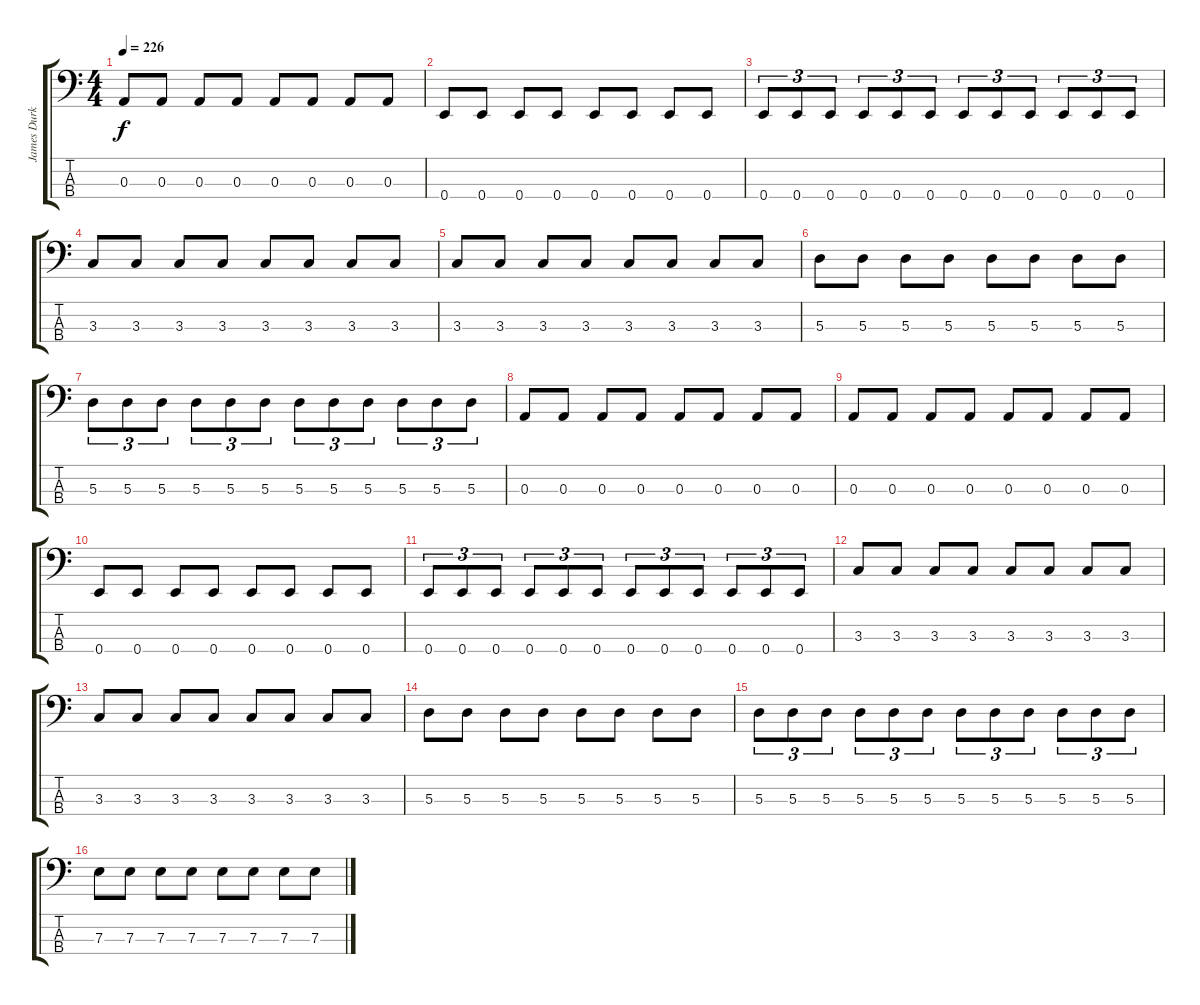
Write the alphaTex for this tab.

\track ("James Durkin (Bass)" "James Durk") {instrument electricbasspick}
\staff {score tabs}
\tuning (G2 D2 A1 E1) {hide}
\ts (4 4)
\tempo 226
\clef f4
\ks c
0.3.8{dy f} 0.3.8 0.3.8 0.3.8 0.3.8 0.3.8 0.3.8 0.3.8 |
0.4.8 0.4.8 0.4.8 0.4.8 0.4.8 0.4.8 0.4.8 0.4.8 |
0.4.8{tu (3 2)} 0.4.8{tu (3 2)} 0.4.8{tu (3 2)} 0.4.8{tu (3 2)} 0.4.8{tu (3 2)} 0.4.8{tu (3 2)} 0.4.8{tu (3 2)} 0.4.8{tu (3 2)} 0.4.8{tu (3 2)} 0.4.8{tu (3 2)} 0.4.8{tu (3 2)} 0.4.8{tu (3 2)} |
3.3.8 3.3.8 3.3.8 3.3.8 3.3.8 3.3.8 3.3.8 3.3.8 |
3.3.8 3.3.8 3.3.8 3.3.8 3.3.8 3.3.8 3.3.8 3.3.8 |
5.3.8 5.3.8 5.3.8 5.3.8 5.3.8 5.3.8 5.3.8 5.3.8 |
5.3.8{tu (3 2)} 5.3.8{tu (3 2)} 5.3.8{tu (3 2)} 5.3.8{tu (3 2)} 5.3.8{tu (3 2)} 5.3.8{tu (3 2)} 5.3.8{tu (3 2)} 5.3.8{tu (3 2)} 5.3.8{tu (3 2)} 5.3.8{tu (3 2)} 5.3.8{tu (3 2)} 5.3.8{tu (3 2)} |
0.3.8 0.3.8 0.3.8 0.3.8 0.3.8 0.3.8 0.3.8 0.3.8 |
0.3.8 0.3.8 0.3.8 0.3.8 0.3.8 0.3.8 0.3.8 0.3.8 |
0.4.8 0.4.8 0.4.8 0.4.8 0.4.8 0.4.8 0.4.8 0.4.8 |
0.4.8{tu (3 2)} 0.4.8{tu (3 2)} 0.4.8{tu (3 2)} 0.4.8{tu (3 2)} 0.4.8{tu (3 2)} 0.4.8{tu (3 2)} 0.4.8{tu (3 2)} 0.4.8{tu (3 2)} 0.4.8{tu (3 2)} 0.4.8{tu (3 2)} 0.4.8{tu (3 2)} 0.4.8{tu (3 2)} |
3.3.8 3.3.8 3.3.8 3.3.8 3.3.8 3.3.8 3.3.8 3.3.8 |
3.3.8 3.3.8 3.3.8 3.3.8 3.3.8 3.3.8 3.3.8 3.3.8 |
5.3.8 5.3.8 5.3.8 5.3.8 5.3.8 5.3.8 5.3.8 5.3.8 |
5.3.8{tu (3 2)} 5.3.8{tu (3 2)} 5.3.8{tu (3 2)} 5.3.8{tu (3 2)} 5.3.8{tu (3 2)} 5.3.8{tu (3 2)} 5.3.8{tu (3 2)} 5.3.8{tu (3 2)} 5.3.8{tu (3 2)} 5.3.8{tu (3 2)} 5.3.8{tu (3 2)} 5.3.8{tu (3 2)} |
7.3.8 7.3.8 7.3.8 7.3.8 7.3.8 7.3.8 7.3.8 7.3.8
